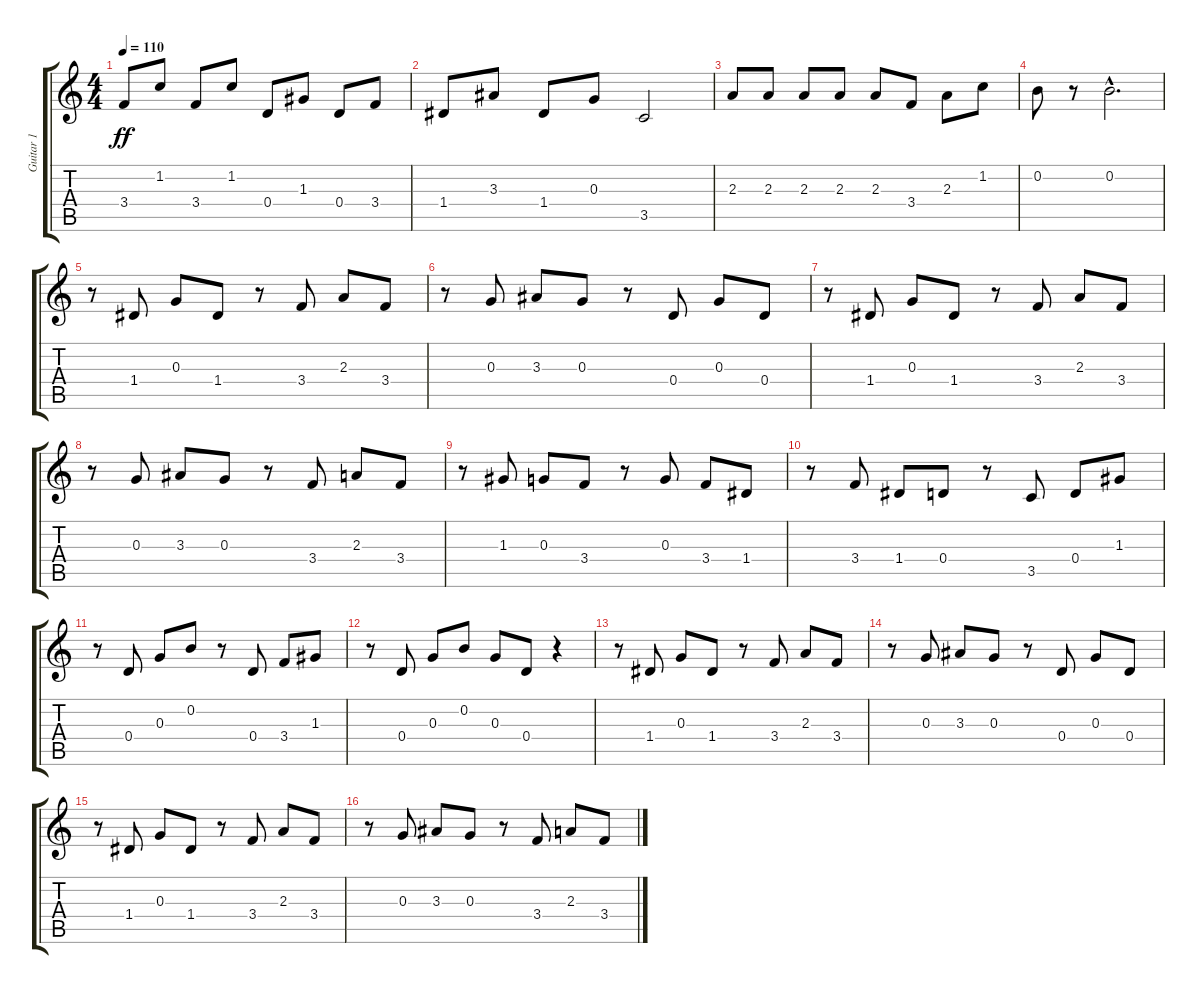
\track ("Guitar 1" "Guitar 1") {instrument acousticguitarsteel}
\staff {score tabs}
\tuning (E4 B3 G3 D3 A2 E2) {hide}
\ts (4 4)
\tempo 110
\clef g2
\ks c
3.4.8{dy ff} 1.2.8 3.4.8 1.2.8 0.4.8 1.3.8 0.4.8 3.4.8 |
1.4.8 3.3.8 1.4.8 0.3.8 3.5.2 |
2.3.8 2.3.8 2.3.8 2.3.8 2.3.8 3.4.8 2.3.8 1.2.8 |
0.2.8 r.8 0.2{hac}.2{d} |
r.8 1.4.8 0.3.8 1.4.8 r.8 3.4.8 2.3.8 3.4.8 |
r.8 0.3.8 3.3.8 0.3.8 r.8 0.4.8 0.3.8 0.4.8 |
r.8 1.4.8 0.3.8 1.4.8 r.8 3.4.8 2.3.8 3.4.8 |
r.8 0.3.8 3.3.8 0.3.8 r.8 3.4.8 2.3.8 3.4.8 |
r.8 1.3.8 0.3.8 3.4.8 r.8 0.3.8 3.4.8 1.4.8 |
r.8 3.4.8 1.4.8 0.4.8 r.8 3.5.8 0.4.8 1.3.8 |
r.8 0.4.8 0.3.8 0.2.8 r.8 0.4.8 3.4.8 1.3.8 |
r.8 0.4.8 0.3.8 0.2.8 0.3.8 0.4.8 r.4 |
r.8 1.4.8 0.3.8 1.4.8 r.8 3.4.8 2.3.8 3.4.8 |
r.8 0.3.8 3.3.8 0.3.8 r.8 0.4.8 0.3.8 0.4.8 |
r.8 1.4.8 0.3.8 1.4.8 r.8 3.4.8 2.3.8 3.4.8 |
r.8 0.3.8 3.3.8 0.3.8 r.8 3.4.8 2.3.8 3.4.8
